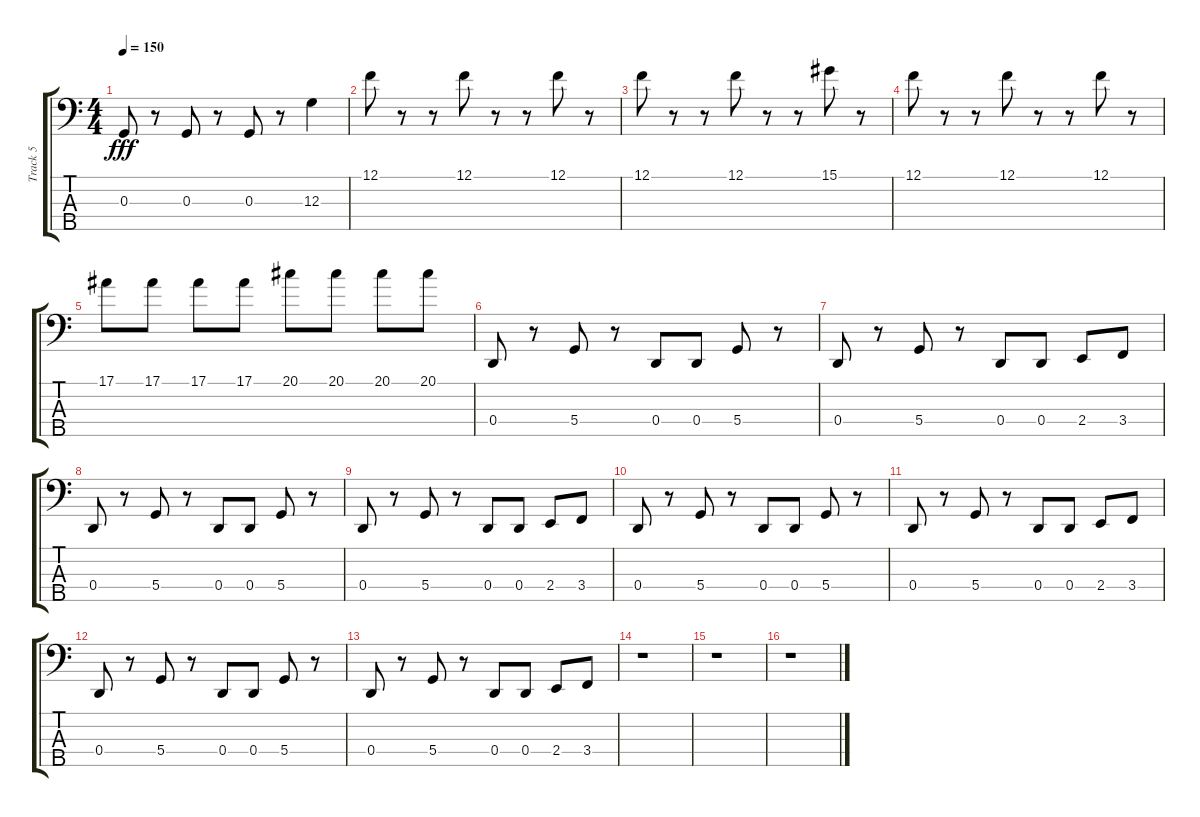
\track ("Track 5" "Track 5") {instrument electricbasspick}
\staff {score tabs}
\tuning (F2 C2 G1 D1 G0) {hide}
\ts (4 4)
\tempo 150
\clef f4
\ks c
0.3.8{dy fff} r.8 0.3.8 r.8 0.3.8 r.8 12.3.4 |
12.1.8 r.8 r.8 12.1.8 r.8 r.8 12.1.8 r.8 |
12.1.8 r.8 r.8 12.1.8 r.8 r.8 15.1.8 r.8 |
12.1.8 r.8 r.8 12.1.8 r.8 r.8 12.1.8 r.8 |
17.1.8 17.1.8 17.1.8 17.1.8 20.1.8 20.1.8 20.1.8 20.1.8 |
0.4.8 r.8 5.4.8 r.8 0.4.8 0.4.8 5.4.8 r.8 |
0.4.8 r.8 5.4.8 r.8 0.4.8 0.4.8 2.4.8 3.4.8 |
0.4.8 r.8 5.4.8 r.8 0.4.8 0.4.8 5.4.8 r.8 |
0.4.8 r.8 5.4.8 r.8 0.4.8 0.4.8 2.4.8 3.4.8 |
0.4.8 r.8 5.4.8 r.8 0.4.8 0.4.8 5.4.8 r.8 |
0.4.8 r.8 5.4.8 r.8 0.4.8 0.4.8 2.4.8 3.4.8 |
0.4.8 r.8 5.4.8 r.8 0.4.8 0.4.8 5.4.8 r.8 |
0.4.8 r.8 5.4.8 r.8 0.4.8 0.4.8 2.4.8 3.4.8 |
r.1 |
r.1 |
r.1
